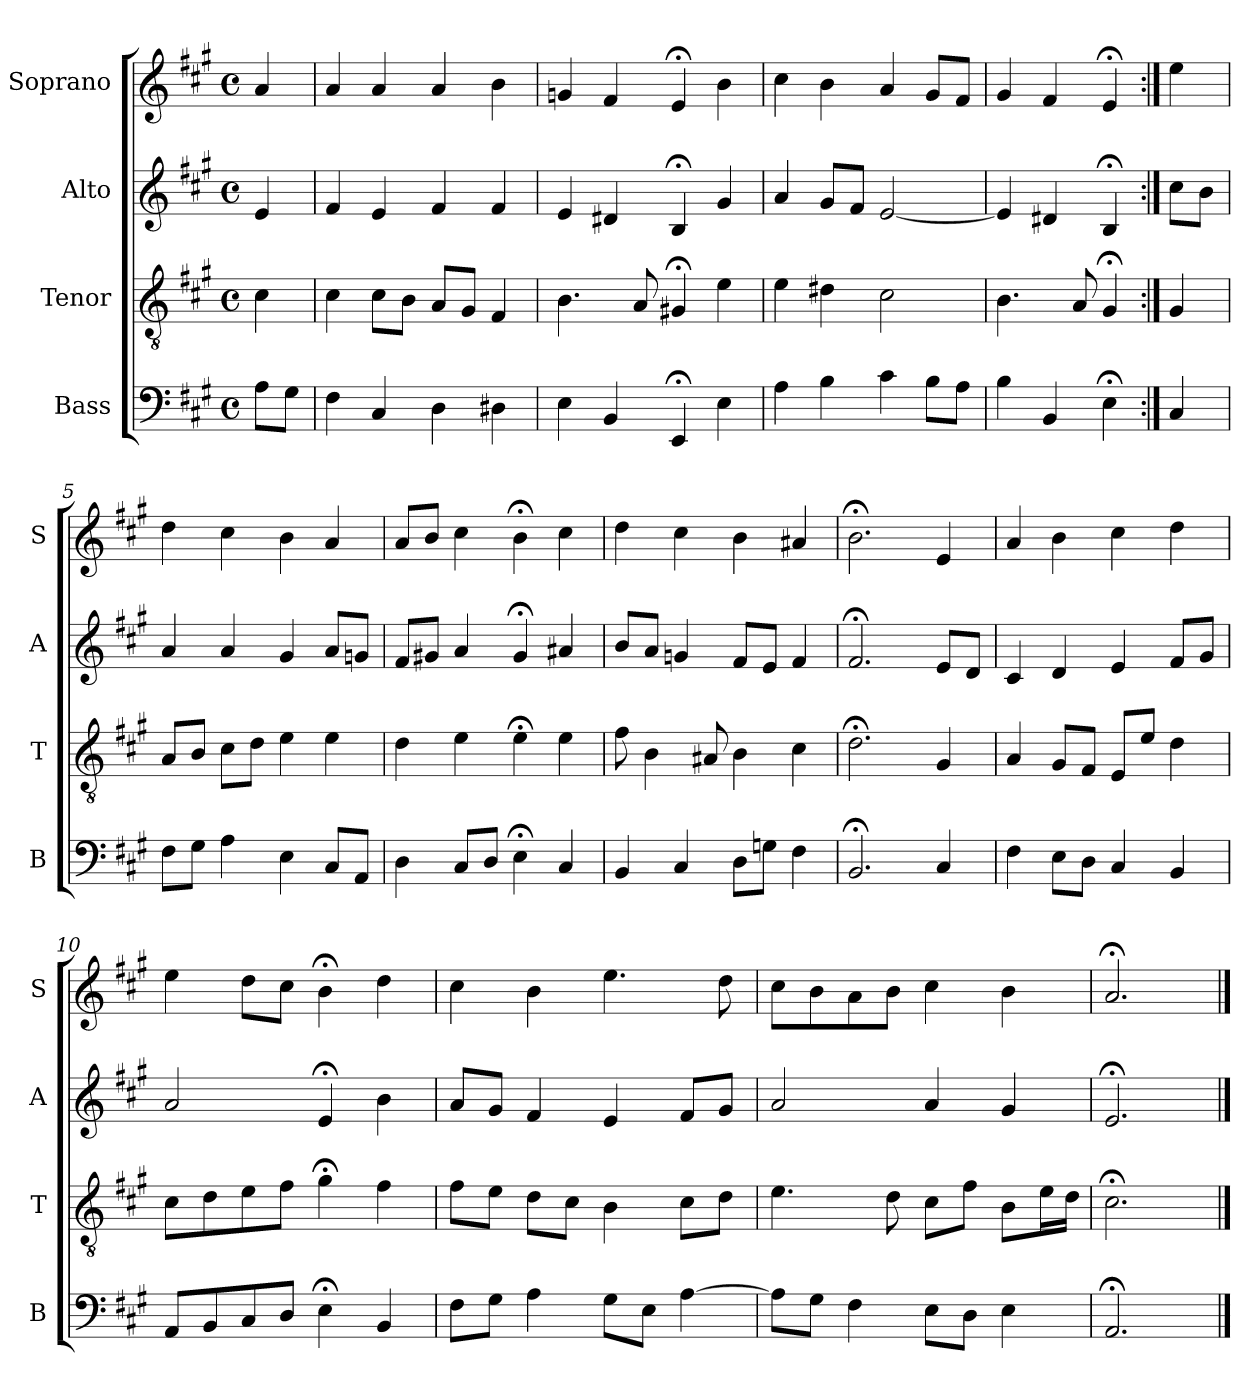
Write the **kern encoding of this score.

**kern	**kern	**kern	**kern
*part4	*part3	*part2	*part1
*staff4	*staff3	*staff2	*staff1
*I"Bass	*I"Tenor	*I"Alto	*I"Soprano
*I'B	*I'T	*I'A	*I'S
*clefF4	*clefGv2	*clefG2	*clefG2
*k[f#c#g#]	*k[f#c#g#]	*k[f#c#g#]	*k[f#c#g#]
*A:	*A:	*A:	*A:
*M4/4	*M4/4	*M4/4	*M4/4
*met(c)	*met(c)	*met(c)	*met(c)
*MM100	*MM100	*MM100	*MM100
=	=	=	=
8AL	4c#	4e	4a
8G#J	.	.	.
=1	=1	=1	=1
4F#	4c#	4f#	4a
4C#	8c#L	4e	4a
.	8BJ	.	.
4D	8AL	4f#	4a
.	8G#J	.	.
4D#X	4F#	4f#	4b
=2	=2	=2	=2
4E	4.B	4e	4gn
4BB	.	4d#X	4f#
.	8A	.	.
4EE;<	4G#X;<	4B;<	4e;<
4E	4e	4g#	4b
=3	=3	=3	=3
4A	4e	4a	4cc#
4B	4d#X	8g#L	4b
.	.	8f#J	.
4c#	2c#	[2e	4a
8BL	.	.	8g#L
8AJ	.	.	8f#J
=4	=4	=4	=4
4B	4.B	4e]	4g#
4BB	.	4d#X	4f#
.	8A	.	.
4E;<	4G#;<	4B;<	4e;<
=:|!	=:|!	=:|!	=:|!
4C#	4G#	8cc#L	4ee
.	.	8bJ	.
=5	=5	=5	=5
8F#L	8AL	4a	4dd
8G#J	8BJ	.	.
4A	8c#L	4a	4cc#
.	8dJ	.	.
4E	4e	4g#	4b
8C#L	4e	8aL	4a
8AAJ	.	8gnJ	.
=6	=6	=6	=6
4D	4d	8f#L	8aL
.	.	8g#XJ	8bJ
8C#L	4e	4a	4cc#
8DJ	.	.	.
4E;<	4e;<	4g#;<	4b;<
4C#	4e	4a#X	4cc#
=7	=7	=7	=7
4BB	8f#	8bL	4dd
.	4B	8aJ	.
4C#	.	4gn	4cc#
.	8A#X	.	.
8DL	4B	8f#L	4b
8GnJ	.	8eJ	.
4F#	4c#	4f#	4a#X
=8	=8	=8	=8
2.BB;<	2.d;<	2.f#;<	2.b;<
4C#	4G#	8eL	4e
.	.	8dJ	.
=9	=9	=9	=9
4F#	4A	4c#	4a
8EiL	8G#iL	4di	4bi
8DJ	8F#J	.	.
4C#	8EL	4e	4cc#
.	8eJ	.	.
4BB	4d	8f#L	4dd
.	.	8g#J	.
=10	=10	=10	=10
8AAL	8c#L	2a	4ee
8BB	8d	.	.
8C#	8e	.	8ddL
8DJ	8f#J	.	8cc#J
4E;<	4g#;<	4e;<	4b;<
4BB	4f#	4b	4dd
=11	=11	=11	=11
8F#L	8f#L	8aL	4cc#
8G#J	8eJ	8g#J	.
4A	8dL	4f#	4b
.	8c#J	.	.
8G#L	4B	4e	4.ee
8EJ	.	.	.
[4A	8c#L	8f#L	.
.	8dJ	8g#J	8dd
=12	=12	=12	=12
8AL]	4.e	2a	8cc#L
8G#J	.	.	8b
4F#	.	.	8a
.	8d	.	8bJ
8EL	8c#L	4a	4cc#
8DJ	8f#J	.	.
4E	8BL	4g#	4b
.	16eL	.	.
.	16dJJ	.	.
=13	=13	=13	=13
2.AA;<	2.c#;<	2.e;<	2.a;<
==	==	==	==
*-	*-	*-	*-
